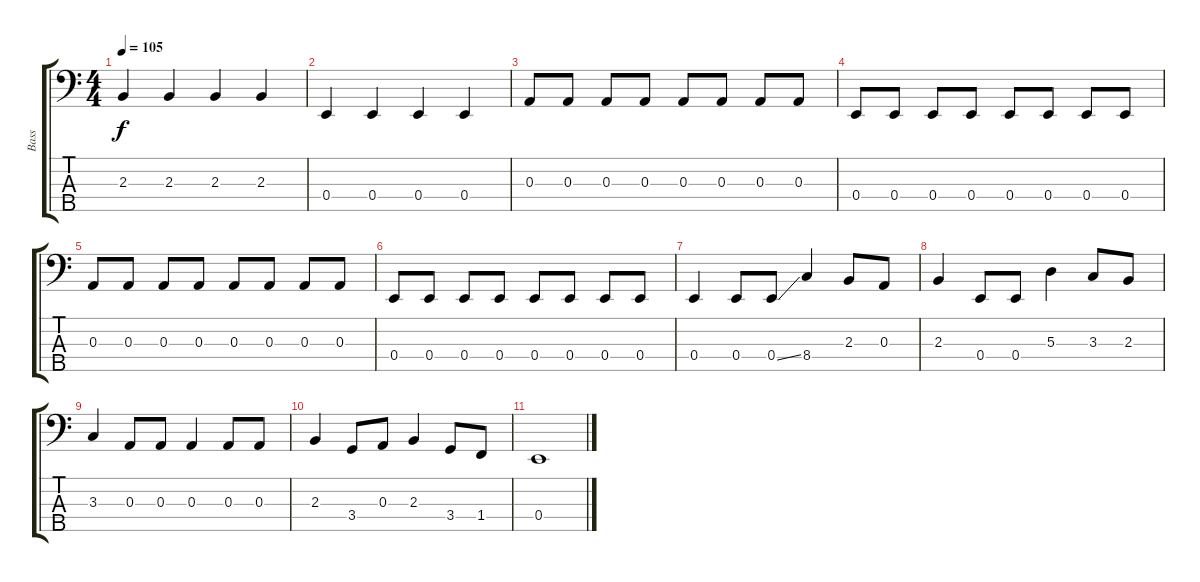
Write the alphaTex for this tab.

\track ("Bass " "Bass ") {instrument electricbasspick}
\staff {score tabs}
\tuning (G2 D2 A1 E1 B0) {hide}
\ts (4 4)
\tempo 105
\clef f4
\ks c
2.3.4{dy f} 2.3.4 2.3.4 2.3.4 |
0.4.4 0.4.4 0.4.4 0.4.4 |
0.3.8 0.3.8 0.3.8 0.3.8 0.3.8 0.3.8 0.3.8 0.3.8 |
0.4.8 0.4.8 0.4.8 0.4.8 0.4.8 0.4.8 0.4.8 0.4.8 |
0.3.8 0.3.8 0.3.8 0.3.8 0.3.8 0.3.8 0.3.8 0.3.8 |
0.4.8 0.4.8 0.4.8 0.4.8 0.4.8 0.4.8 0.4.8 0.4.8 |
0.4.4 0.4.8 0.4{ss}.8 8.4.4 2.3.8 0.3.8 |
2.3.4 0.4.8 0.4.8 5.3.4 3.3.8 2.3.8 |
3.3.4 0.3.8 0.3.8 0.3.4 0.3.8 0.3.8 |
2.3.4 3.4.8 0.3.8 2.3.4 3.4.8 1.4.8 |
0.4.1
